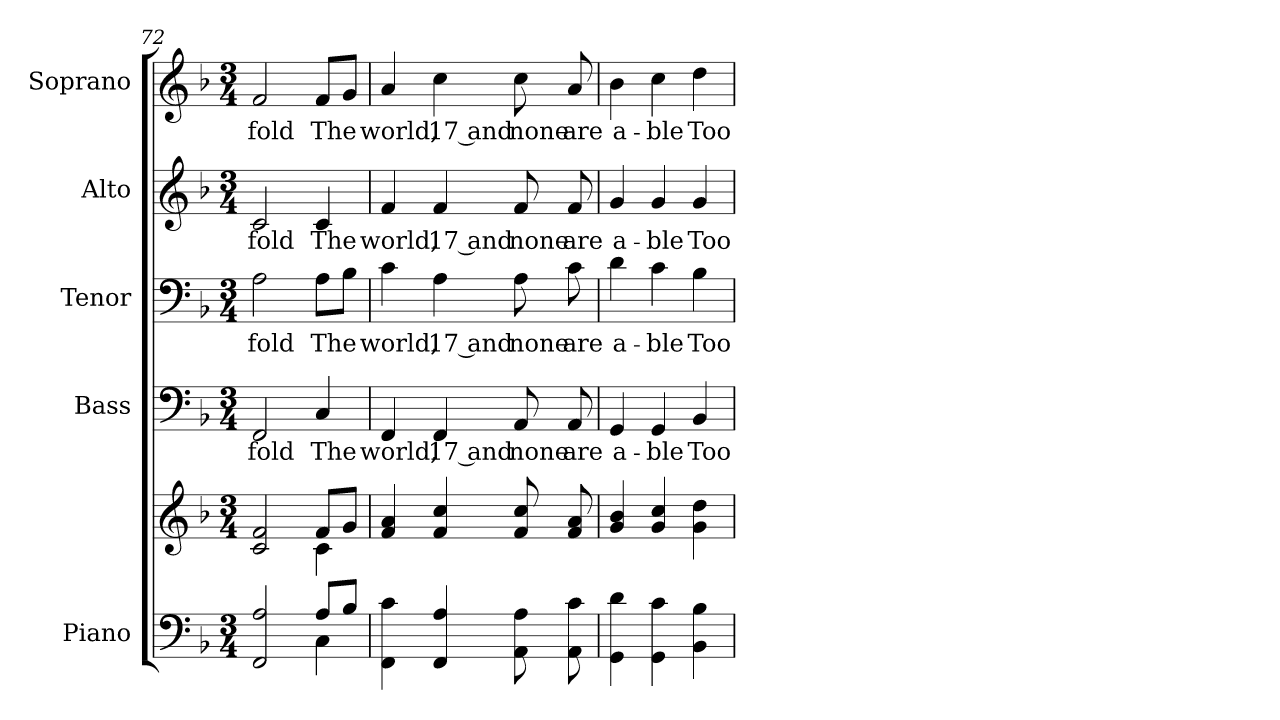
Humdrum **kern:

**kern	**kern	**kern	**text	**kern	**text	**kern	**text	**kern	**text
*part5	*part5	*part4	*part4	*part3	*part3	*part2	*part2	*part1	*part1
*staff6	*staff5	*staff4	*staff4	*staff3	*staff3	*staff2	*staff2	*staff1	*staff1
*I"Piano	*	*I"Bass	*	*I"Tenor	*	*I"Alto	*	*I"Soprano	*
*I'Pno.	*	*I'B.	*	*I'T.	*	*I'A.	*	*I'S.	*
*clefF4	*clefG2	*clefF4	*	*clefF4	*	*clefG2	*	*clefG2	*
*k[b-]	*k[b-]	*k[b-]	*	*k[b-]	*	*k[b-]	*	*k[b-]	*
*F:	*F:	*F:	*	*F:	*	*F:	*	*F:	*
*M3/4	*M3/4	*M3/4	*	*M3/4	*	*M3/4	*	*M3/4	*
=72	=72	=72	=72	=72	=72	=72	=72	=72	=72
*^	*^	*	*	*	*	*	*	*	*
!	!	!	!	!	!LO:LY:b:color=#000000	!	!	!	!	!	!
!	!	!	!	!	!	!	!LO:LY:b:color=#000000	!	!	!	!
!	!	!	!	!	!	!	!	!	!LO:LY:b:color=#000000	!	!
!	!	!	!	!	!	!	!	!	!	!	!LO:LY:b:color=#000000
2FFi/ 2Ai	2ryy	2ci/ 2fi	2ryy	2FFi/	fold	2Ai\	fold	2ci/	fold	2fi/	fold
!	!	!	!	!	!LO:LY:b:color=#000000	!	!	!	!	!	!
!	!	!	!	!	!	!	!LO:LY:b:color=#000000	!	!	!	!
!	!	!	!	!	!	!	!	!	!LO:LY:b:color=#000000	!	!
!	!	!	!	!	!	!	!	!	!	!	!LO:LY:b:color=#000000
8Ai/L	4Ci\	8fi/L	4ci\	4Ci/	The	8Ai\L	The	4ci/	The	8fi/L	The
8B-i/J	.	8gi/J	.	.	.	8B-i\J	.	.	.	8gi/J	.
*v	*v	*	*	*	*	*	*	*	*	*	*
*	*v	*v	*	*	*	*	*	*	*	*
!!LO:PB:g=z
=73	=73	=73	=73	=73	=73	=73	=73	=73	=73
!	!	!	!LO:LY:b:color=#000000	!	!	!	!	!	!
!	!	!	!	!	!LO:LY:b:color=#000000	!	!	!	!
!	!	!	!	!	!	!	!LO:LY:b:color=#000000	!	!
!	!	!	!	!	!	!	!	!	!LO:LY:b:color=#000000
4FFi\ 4ci	4fi/ 4ai	4FFi/	world,	4ci\	world,	4fi/	world,	4ai/	world,
!	!	!	!LO:LY:b:color=#000000	!	!	!	!	!	!
!	!	!	!	!	!LO:LY:b:color=#000000	!	!	!	!
!	!	!	!	!	!	!	!LO:LY:b:color=#000000	!	!
!	!	!	!	!	!	!	!	!	!LO:LY:b:color=#000000
4FFi/ 4Ai	4fi/ 4cci	4FFi/	17 and	4Ai\	17 and	4fi/	17 and	4cci\	17 and
!	!	!	!LO:LY:b:color=#000000	!	!	!	!	!	!
!	!	!	!	!	!LO:LY:b:color=#000000	!	!	!	!
!	!	!	!	!	!	!	!LO:LY:b:color=#000000	!	!
!	!	!	!	!	!	!	!	!	!LO:LY:b:color=#000000
8AAi\ 8Ai	8fi/ 8cci	8AAi/	none	8Ai\	none	8fi/	none	8cci\	none
!	!	!	!LO:LY:b:color=#000000	!	!	!	!	!	!
!	!	!	!	!	!LO:LY:b:color=#000000	!	!	!	!
!	!	!	!	!	!	!	!LO:LY:b:color=#000000	!	!
!	!	!	!	!	!	!	!	!	!LO:LY:b:color=#000000
8AAi\ 8ci	8fi/ 8ai	8AAi/	are	8ci\	are	8fi/	are	8ai/	are
=74	=74	=74	=74	=74	=74	=74	=74	=74	=74
!	!	!	!LO:LY:b:color=#000000	!	!	!	!	!	!
!	!	!	!	!	!LO:LY:b:color=#000000	!	!	!	!
!	!	!	!	!	!	!	!LO:LY:b:color=#000000	!	!
!	!	!	!	!	!	!	!	!	!LO:LY:b:color=#000000
4GGi\ 4di	4gi/ 4b-i	4GGi/	a-	4di\	a-	4gi/	a-	4b-i\	a-
!	!	!	!LO:LY:b:color=#000000	!	!	!	!	!	!
!	!	!	!	!	!LO:LY:b:color=#000000	!	!	!	!
!	!	!	!	!	!	!	!LO:LY:b:color=#000000	!	!
!	!	!	!	!	!	!	!	!	!LO:LY:b:color=#000000
4GGi\ 4ci	4gi/ 4cci	4GGi/	-ble	4ci\	-ble	4gi/	-ble	4cci\	-ble
!	!	!	!LO:LY:b:color=#000000	!	!	!	!	!	!
!	!	!	!	!	!LO:LY:b:color=#000000	!	!	!	!
!	!	!	!	!	!	!	!LO:LY:b:color=#000000	!	!
!	!	!	!	!	!	!	!	!	!LO:LY:b:color=#000000
4BB-i\ 4B-i	4gi\ 4ddi	4BB-i/	Too	4B-i\	Too	4gi/	Too	4ddi\	Too
=	=	=	=	=	=	=	=	=	=
*-	*-	*-	*-	*-	*-	*-	*-	*-	*-
